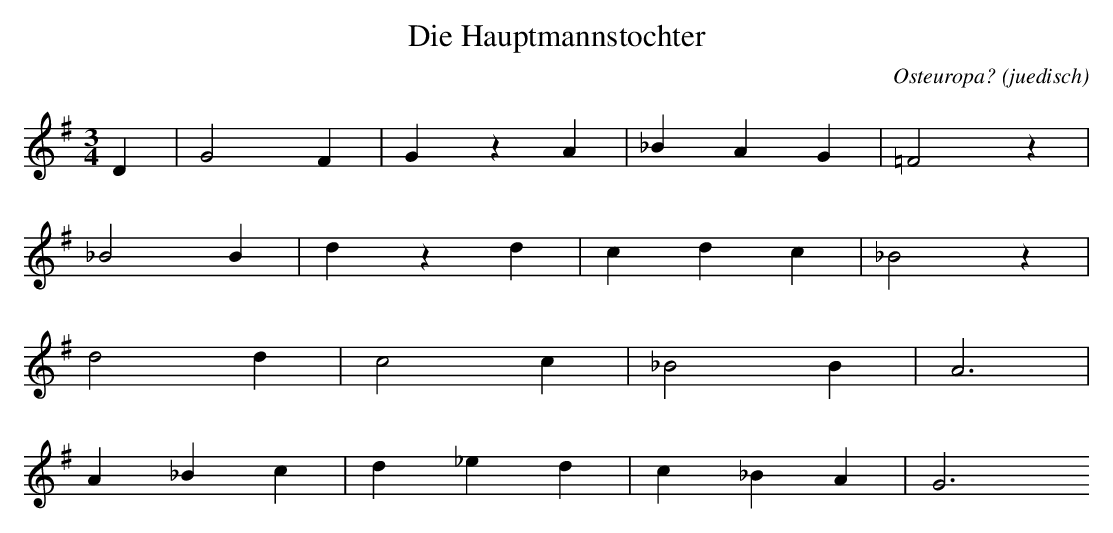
X:1
T: Die Hauptmannstochter
O: Osteuropa? (juedisch)
M: 3/4
L: 1/4
K: G
D | G2F | GzA | _BAG | =F2z |
_B2B | dzd | cdc | _B2z |
d2d | c2c | _B2B | A3 |
A_Bc | d_ed | c_BA | G3
